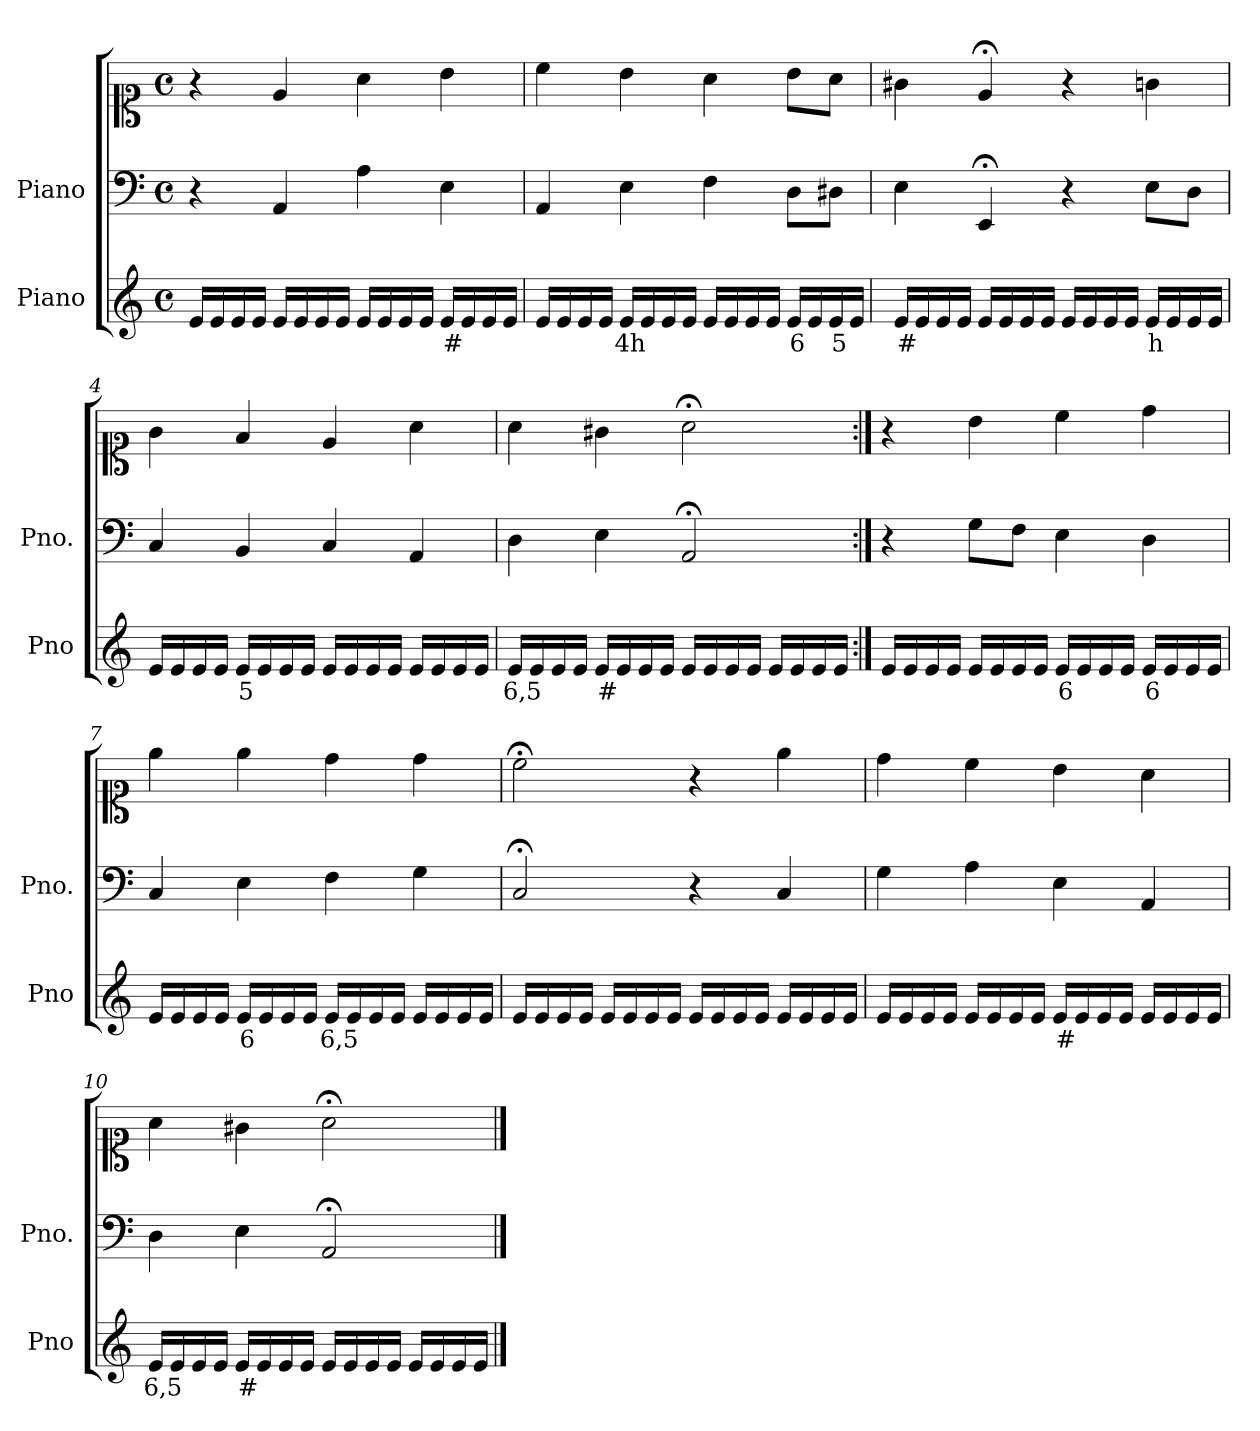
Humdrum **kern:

**kern	**text	**kern	**kern
*part2	*part2	*part1	*part1
*staff3	*staff3	*staff2	*staff1
*I"Piano	*	*I"Piano	*
*I'Pno	*	*I'Pno.	*
*clefG2	*	*clefF4	*clefC1
*k[]	*	*k[]	*k[]
*M4/4	*	*M4/4	*M4/4
*met(c)	*	*met(c)	*met(c)
=1	=1	=1	=1
16e/LL	.	4r	4r
16e/	.	.	.
16e/	.	.	.
16e/JJ	.	.	.
16e/LL	.	4AA/	4e/
16e/	.	.	.
16e/	.	.	.
16e/JJ	.	.	.
16e/LL	.	4A\	4a\
16e/	.	.	.
16e/	.	.	.
16e/JJ	.	.	.
!	!LO:LY:b	!	!
16e/LL	#	4E\	4b\
16e/	.	.	.
16e/	.	.	.
16e/JJ	.	.	.
=2	=2	=2	=2
16e/LL	.	4AA/	4cc\
16e/	.	.	.
16e/	.	.	.
16e/JJ	.	.	.
!	!LO:LY:b	!	!
16e/LL	4h	4E\	4b\
16e/	.	.	.
16e/	.	.	.
16e/JJ	.	.	.
16e/LL	.	4F\	4a\
16e/	.	.	.
16e/	.	.	.
16e/JJ	.	.	.
!	!LO:LY:b	!	!
16e/LL	6	8D\L	8b\L
16e/	.	.	.
!	!LO:LY:b	!	!
16e/	5	8D#X\J	8a\J
16e/JJ	.	.	.
=3	=3	=3	=3
!	!LO:LY:b	!	!
16e/LL	#	4E\	4g#X\
16e/	.	.	.
16e/	.	.	.
16e/JJ	.	.	.
16e/LL	.	4EE;</	4e;</
16e/	.	.	.
16e/	.	.	.
16e/JJ	.	.	.
16e/LL	.	4r	4r
16e/	.	.	.
16e/	.	.	.
16e/JJ	.	.	.
!	!LO:LY:b	!	!
16e/LL	h	8E\L	4gn\
16e/	.	.	.
!	!LO:LY:b	!	!
16e/	_	8D\J	.
16e/JJ	.	.	.
=4	=4	=4	=4
16e/LL	.	4C/	4g\
16e/	.	.	.
16e/	.	.	.
16e/JJ	.	.	.
!	!LO:LY:b	!	!
16e/LL	5	4BB/	4f/
16e/	.	.	.
16e/	.	.	.
16e/JJ	.	.	.
16e/LL	.	4C/	4e/
16e/	.	.	.
16e/	.	.	.
16e/JJ	.	.	.
16e/LL	.	4AA/	4a\
16e/	.	.	.
16e/	.	.	.
16e/JJ	.	.	.
=5	=5	=5	=5
!	!LO:LY:b	!	!
16e/LL	6,5	4D\	4a\
16e/	.	.	.
16e/	.	.	.
16e/JJ	.	.	.
!	!LO:LY:b	!	!
16e/LL	#	4E\	4g#X\
16e/	.	.	.
16e/	.	.	.
16e/JJ	.	.	.
16e/LL	.	2AA;</	2a;<\
16e/	.	.	.
16e/	.	.	.
16e/JJ	.	.	.
16e/LL	.	.	.
16e/	.	.	.
16e/	.	.	.
16e/JJ	.	.	.
=6:|!	=6:|!	=6:|!	=6:|!
16e/LL	.	4r	4r
16e/	.	.	.
16e/	.	.	.
16e/JJ	.	.	.
16e/LL	.	8G\L	4b\
16e/	.	.	.
!	!LO:LY:b	!	!
16e/	_	8F\J	.
16e/JJ	.	.	.
!	!LO:LY:b	!	!
16e/LL	6	4E\	4cc\
16e/	.	.	.
16e/	.	.	.
16e/JJ	.	.	.
!	!LO:LY:b	!	!
16e/LL	6	4D\	4dd\
16e/	.	.	.
16e/	.	.	.
16e/JJ	.	.	.
=7	=7	=7	=7
16e/LL	.	4C/	4ee\
16e/	.	.	.
16e/	.	.	.
16e/JJ	.	.	.
!	!LO:LY:b	!	!
16e/LL	6	4E\	4ee\
16e/	.	.	.
16e/	.	.	.
16e/JJ	.	.	.
!	!LO:LY:b	!	!
16e/LL	6,5	4F\	4dd\
16e/	.	.	.
16e/	.	.	.
16e/JJ	.	.	.
16e/LL	.	4G\	4dd\
16e/	.	.	.
16e/	.	.	.
16e/JJ	.	.	.
=8	=8	=8	=8
16e/LL	.	2C;</	2cc;<\
16e/	.	.	.
16e/	.	.	.
16e/JJ	.	.	.
16e/LL	.	.	.
16e/	.	.	.
16e/	.	.	.
16e/JJ	.	.	.
16e/LL	.	4r	4r
16e/	.	.	.
16e/	.	.	.
16e/JJ	.	.	.
16e/LL	.	4C/	4ee\
16e/	.	.	.
16e/	.	.	.
16e/JJ	.	.	.
=9	=9	=9	=9
16e/LL	.	4G\	4dd\
16e/	.	.	.
16e/	.	.	.
16e/JJ	.	.	.
16e/LL	.	4A\	4cc\
16e/	.	.	.
16e/	.	.	.
16e/JJ	.	.	.
!	!LO:LY:b	!	!
16e/LL	#	4E\	4b\
16e/	.	.	.
16e/	.	.	.
16e/JJ	.	.	.
16e/LL	.	4AA/	4a\
16e/	.	.	.
16e/	.	.	.
16e/JJ	.	.	.
=10	=10	=10	=10
!	!LO:LY:b	!	!
16e/LL	6,5	4D\	4a\
16e/	.	.	.
16e/	.	.	.
16e/JJ	.	.	.
!	!LO:LY:b	!	!
16e/LL	#	4E\	4g#X\
16e/	.	.	.
16e/	.	.	.
16e/JJ	.	.	.
16e/LL	.	2AA;</	2a;<\
16e/	.	.	.
16e/	.	.	.
16e/JJ	.	.	.
16e/LL	.	.	.
16e/	.	.	.
16e/	.	.	.
16e/JJ	.	.	.
==	==	==	==
*-	*-	*-	*-
